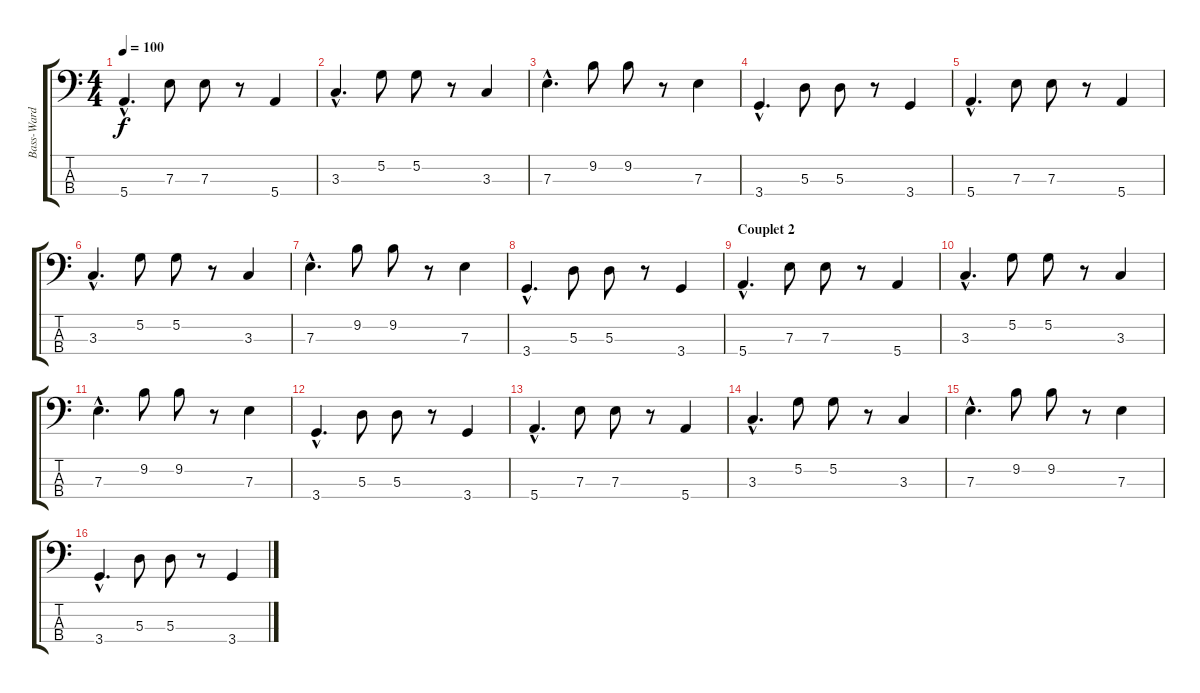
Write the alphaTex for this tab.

\track ("Bass-Ward" "Bass-Ward") {instrument electricbassfinger}
\staff {score tabs}
\tuning (G2 D2 A1 E1) {hide}
\ts (4 4)
\tempo 100
\clef f4
\ks c
5.4{hac}.4{d dy f} 7.3.8 7.3.8 r.8 5.4.4 |
3.3{hac}.4{d} 5.2.8 5.2.8 r.8 3.3.4 |
7.3{hac}.4{d} 9.2.8 9.2.8 r.8 7.3.4 |
3.4{hac}.4{d} 5.3.8 5.3.8 r.8 3.4.4 |
5.4{hac}.4{d} 7.3.8 7.3.8 r.8 5.4.4 |
3.3{hac}.4{d} 5.2.8 5.2.8 r.8 3.3.4 |
7.3{hac}.4{d} 9.2.8 9.2.8 r.8 7.3.4 |
3.4{hac}.4{d} 5.3.8 5.3.8 r.8 3.4.4 |
\section ("" "Couplet 2")
5.4{hac}.4{d} 7.3.8 7.3.8 r.8 5.4.4 |
3.3{hac}.4{d} 5.2.8 5.2.8 r.8 3.3.4 |
7.3{hac}.4{d} 9.2.8 9.2.8 r.8 7.3.4 |
3.4{hac}.4{d} 5.3.8 5.3.8 r.8 3.4.4 |
5.4{hac}.4{d} 7.3.8 7.3.8 r.8 5.4.4 |
3.3{hac}.4{d} 5.2.8 5.2.8 r.8 3.3.4 |
7.3{hac}.4{d} 9.2.8 9.2.8 r.8 7.3.4 |
3.4{hac}.4{d} 5.3.8 5.3.8 r.8 3.4.4
